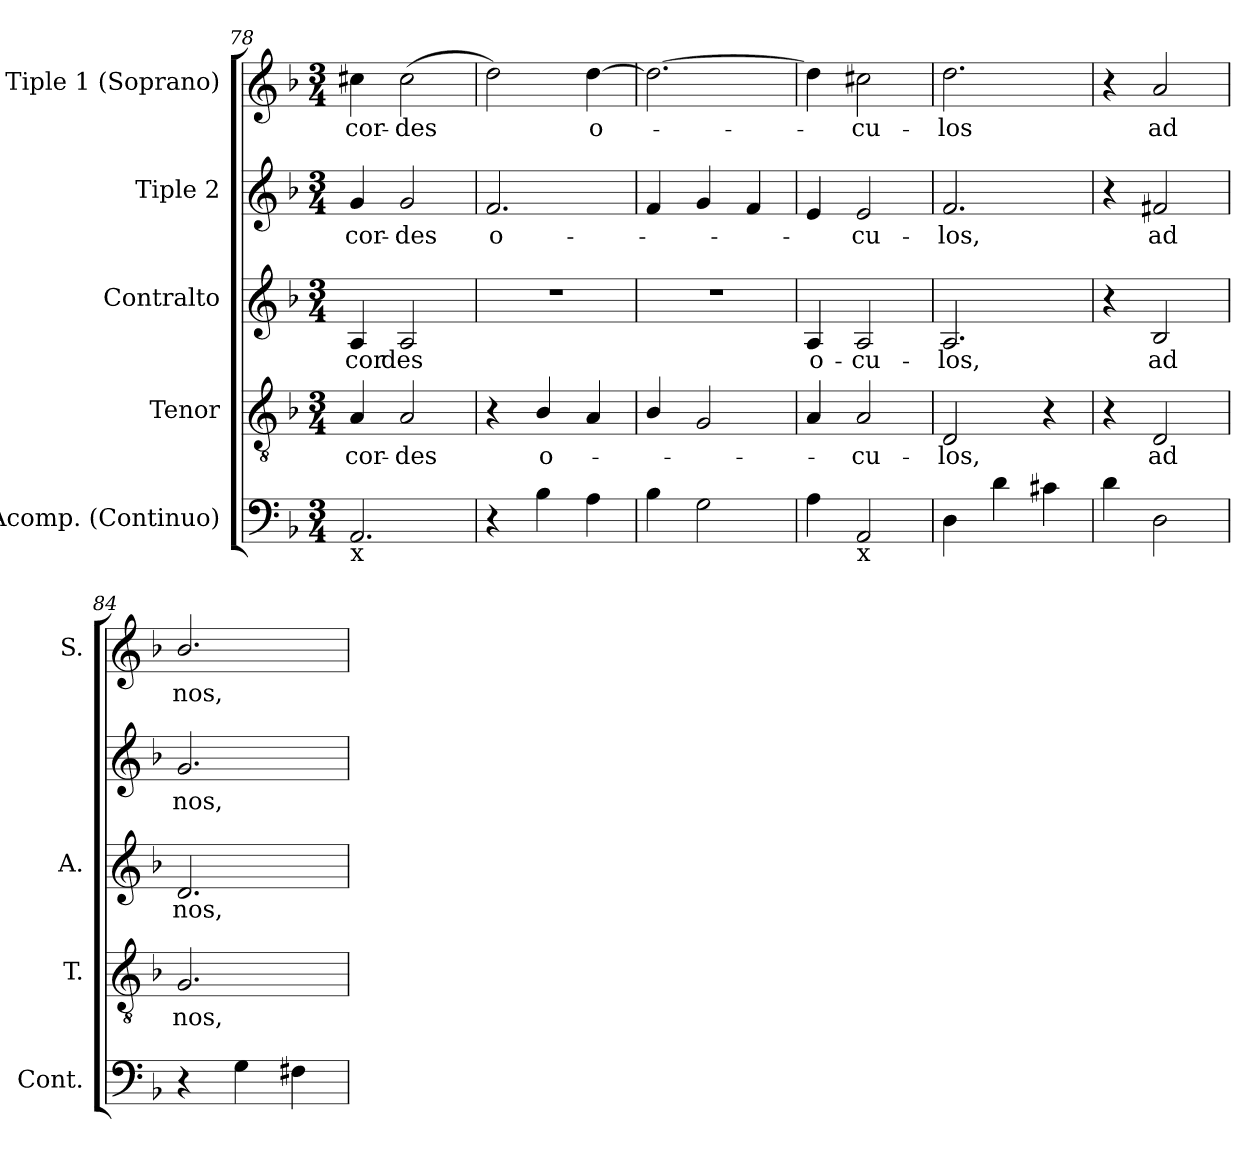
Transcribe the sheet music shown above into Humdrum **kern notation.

**kern	**kern	**text	**kern	**text	**kern	**text	**kern	**text
*part5	*part4	*part4	*part3	*part3	*part2	*part2	*part1	*part1
*staff5	*staff4	*staff4	*staff3	*staff3	*staff2	*staff2	*staff1	*staff1
*I"Acomp. (Continuo)	*I"Tenor	*	*I"Contralto	*	*I"Tiple 2	*	*I"Tiple 1 (Soprano)	*
*I'Cont.	*I'T.	*	*I'A.	*	*	*	*I'S.	*
*clefF4	*clefGv2	*	*clefG2	*	*clefG2	*	*clefG2	*
*	*ITrd7c12	*	*	*	*	*	*	*
*k[b-]	*k[b-]	*	*k[b-]	*	*k[b-]	*	*k[b-]	*
*F:	*F:	*	*F:	*	*F:	*	*F:	*
*M3/4	*M3/4	*	*M3/4	*	*M3/4	*	*M3/4	*
=78	=78	=78	=78	=78	=78	=78	=78	=78
!	!	!LO:LY:b:color=#000000	!	!	!	!	!	!
!	!	!	!	!LO:LY:b:color=#000000	!	!	!	!
!	!	!	!	!	!	!LO:LY:b:color=#000000	!	!
!LO:TX:b:t=x	!	!	!	!	!	!	!	!
!	!	!	!	!	!	!	!	!LO:LY:b:color=#000000
2.AAi/	4AAi/	-cor-	4Ai/	-cor-	4gi/	-cor-	4cc#Xi\	-cor-
!	!	!LO:LY:b:color=#000000	!	!	!	!	!	!
!	!	!	!	!LO:LY:b:color=#000000	!	!	!	!
!	!	!	!	!	!	!LO:LY:b:color=#000000	!	!
!	!	!	!	!	!	!	!	!LO:LY:b:color=#000000
.	2AAi/	-des	2Ai/	-des	2gi/	-des	(2cc#i\	-des
=79	=79	=79	=79	=79	=79	=79	=79	=79
!	!	!	!LO:N:vis=1	!	!	!	!	!
!	!	!	!	!	!	!LO:LY:b:color=#000000	!	!
4r	4r	.	2.r	.	2.fi/	o-	2ddi\)	.
!	!	!LO:LY:b:color=#000000	!	!	!	!	!	!
4B-i\	4BB-i/	o-	.	.	.	.	.	.
!	!	!	!	!	!	!	!	!LO:LY:b:color=#000000
4Ai\	4AAi/	.	.	.	.	.	[4ddi\	o-
!!LO:LB:g=z
=80	=80	=80	=80	=80	=80	=80	=80	=80
!	!	!	!LO:N:vis=1	!	!	!	!	!
4B-i\	4BB-i/	.	2.r	.	4fi/	.	2.ddi\_	.
2Gi\	2GGi/	.	.	.	4gi/	.	.	.
.	.	.	.	.	4fi/	.	.	.
=81	=81	=81	=81	=81	=81	=81	=81	=81
!	!	!	!	!LO:LY:b:color=#000000	!	!	!	!
4Ai\	4AAi/	.	4Ai/	o-	4ei/	.	4ddi\]	.
!	!	!LO:LY:b:color=#000000	!	!	!	!	!	!
!	!	!	!	!LO:LY:b:color=#000000	!	!	!	!
!	!	!	!	!	!	!LO:LY:b:color=#000000	!	!
!LO:TX:b:t=x	!	!	!	!	!	!	!	!
!	!	!	!	!	!	!	!	!LO:LY:b:color=#000000
2AAi/	2AAi/	-cu-	2Ai/	-cu-	2ei/	-cu-	2cc#Xi\	-cu-
=82	=82	=82	=82	=82	=82	=82	=82	=82
!	!	!LO:LY:b:color=#000000	!	!	!	!	!	!
!	!	!	!	!LO:LY:b:color=#000000	!	!	!	!
!	!	!	!	!	!	!LO:LY:b:color=#000000	!	!
!	!	!	!	!	!	!	!	!LO:LY:b:color=#000000
4Di\	2DDi/	-los,	2.Ai/	-los,	2.fi/	-los,	2.ddi\	-los
4di\	.	.	.	.	.	.	.	.
4c#Xi\	4r	.	.	.	.	.	.	.
=83	=83	=83	=83	=83	=83	=83	=83	=83
4di\	4r	.	4r	.	4r	.	4r	.
!	!	!LO:LY:b:color=#000000	!	!	!	!	!	!
!	!	!	!	!LO:LY:b:color=#000000	!	!	!	!
!	!	!	!	!	!	!LO:LY:b:color=#000000	!	!
!	!	!	!	!	!	!	!	!LO:LY:b:color=#000000
2Di\	2DDi/	ad	2B-i/	ad	2f#Xi/	ad	2ai/	ad
=84	=84	=84	=84	=84	=84	=84	=84	=84
!	!	!LO:LY:b:color=#000000	!	!	!	!	!	!
!	!	!	!	!LO:LY:b:color=#000000	!	!	!	!
!	!	!	!	!	!	!LO:LY:b:color=#000000	!	!
!	!	!	!	!	!	!	!	!LO:LY:b:color=#000000
4r	2.GGi/	nos,	2.di/	nos,	2.gi/	nos,	2.b-i/	nos,
4Gi\	.	.	.	.	.	.	.	.
4F#Xi\	.	.	.	.	.	.	.	.
=	=	=	=	=	=	=	=	=
*-	*-	*-	*-	*-	*-	*-	*-	*-
